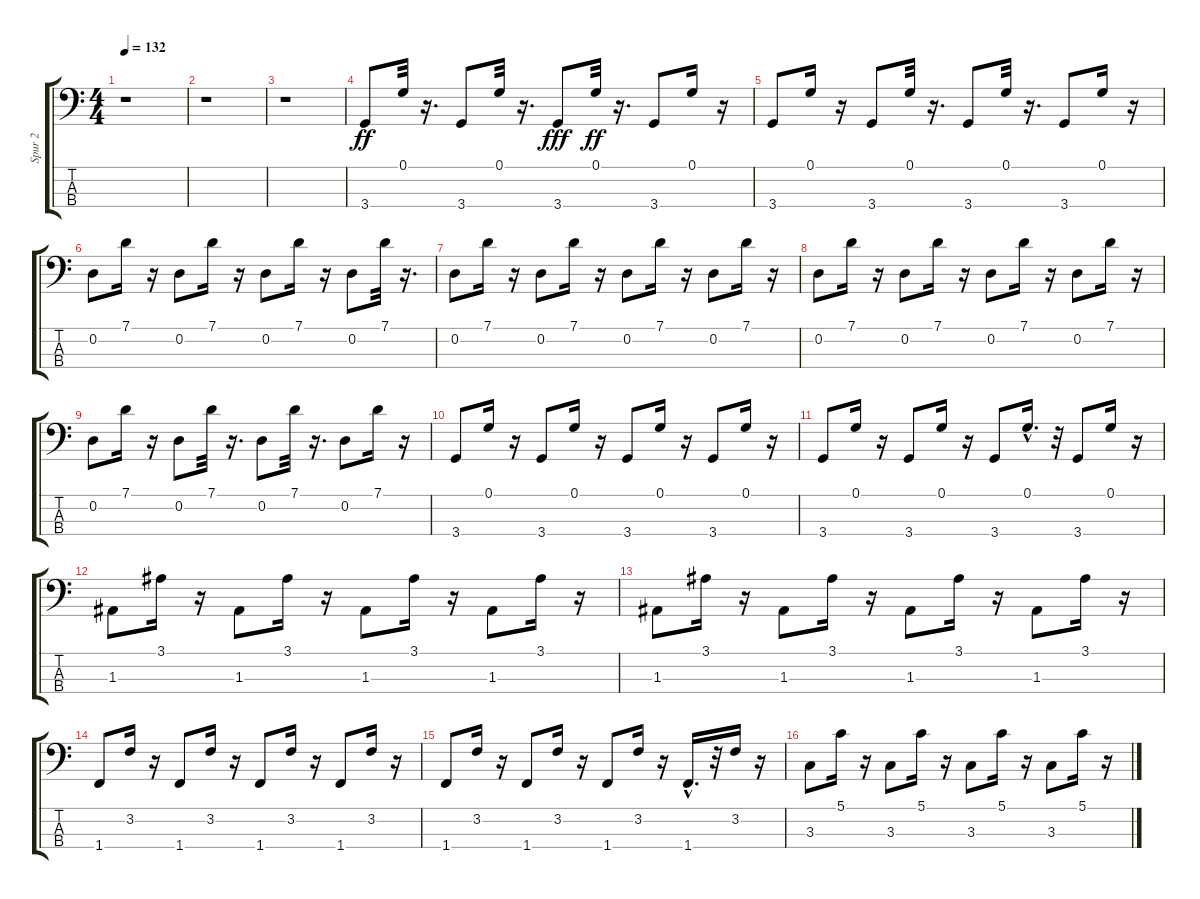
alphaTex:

\track ("Spur 2" "Spur 2") {instrument synthbass2}
\staff {score tabs}
\tuning (G2 D2 A1 E1) {hide}
\ts (4 4)
\tempo 132
\clef f4
\ks c
r.1{dy ff instrument synthbass2} |
r.1 |
r.1 |
3.4.8 0.1.32 r.16{d} 3.4.8 0.1.32 r.16{d} 3.4.8{dy fff} 0.1.32{dy ff} r.16{d} 3.4.8 0.1.16 r.16 |
3.4.8 0.1.16 r.16 3.4.8 0.1.32 r.16{d} 3.4.8 0.1.32 r.16{d} 3.4.8 0.1.16 r.16 |
0.2.8 7.1.16 r.16 0.2.8 7.1.16 r.16 0.2.8 7.1.16 r.16 0.2.8 7.1.32 r.16{d} |
0.2.8 7.1.16 r.16 0.2.8 7.1.16 r.16 0.2.8 7.1.16 r.16 0.2.8 7.1.16 r.16 |
0.2.8 7.1.16 r.16 0.2.8 7.1.16 r.16 0.2.8 7.1.16 r.16 0.2.8 7.1.16 r.16 |
0.2.8 7.1.16 r.16 0.2.8 7.1.32 r.16{d} 0.2.8 7.1.32 r.16{d} 0.2.8 7.1.16 r.16 |
3.4.8 0.1.16 r.16 3.4.8 0.1.16 r.16 3.4.8 0.1.16 r.16 3.4.8 0.1.16 r.16 |
3.4.8 0.1.16 r.16 3.4.8 0.1.16 r.16 3.4.8 0.1{hac}.16{d} r.32 3.4.8 0.1.16 r.16 |
1.3.8 3.1.16 r.16 1.3.8 3.1.16 r.16 1.3.8 3.1.16 r.16 1.3.8 3.1.16 r.16 |
1.3.8 3.1.16 r.16 1.3.8 3.1.16 r.16 1.3.8 3.1.16 r.16 1.3.8 3.1.16 r.16 |
1.4.8 3.2.16 r.16 1.4.8 3.2.16 r.16 1.4.8 3.2.16 r.16 1.4.8 3.2.16 r.16 |
1.4.8 3.2.16 r.16 1.4.8 3.2.16 r.16 1.4.8 3.2.16 r.16 1.4{hac}.16{d} r.32 3.2.16 r.16 |
3.3.8 5.1.16 r.16 3.3.8 5.1.16 r.16 3.3.8 5.1.16 r.16 3.3.8 5.1.16 r.16
